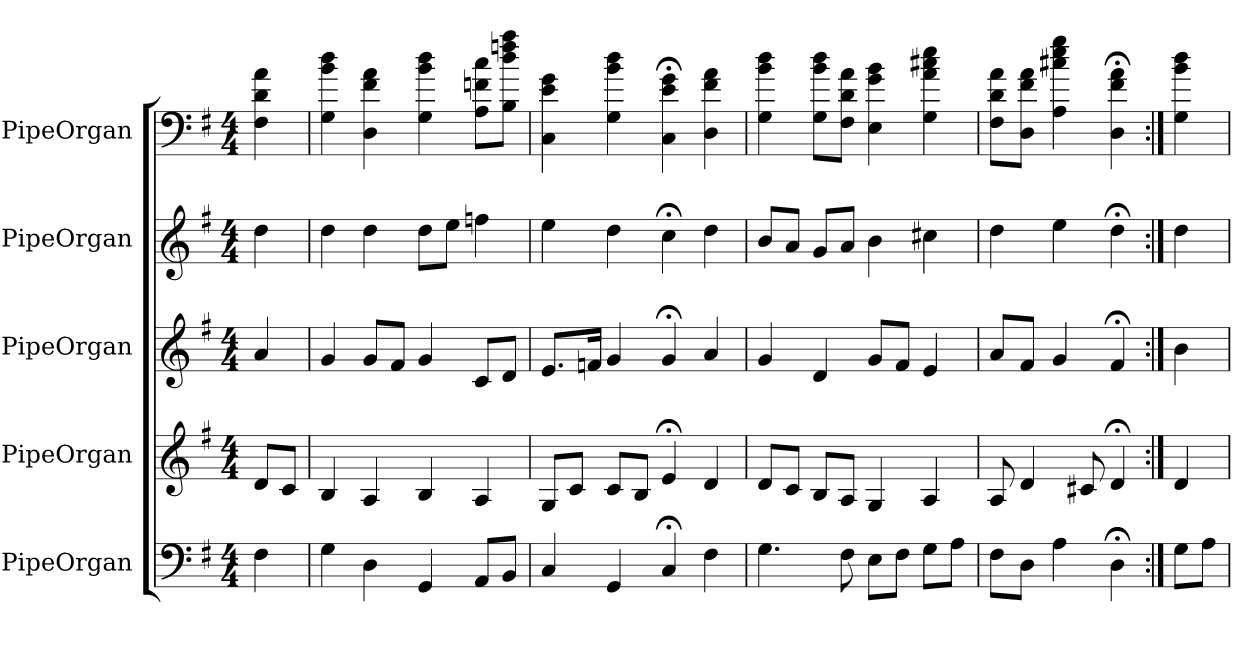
**kern	**kern	**kern	**kern	**kern
*part5	*part4	*part3	*part2	*part1
*staff5	*staff4	*staff3	*staff2	*staff1
*I"PipeOrgan	*I"PipeOrgan	*I"PipeOrgan	*I"PipeOrgan	*I"PipeOrgan
*k[f#]	*k[f#]	*k[f#]	*k[f#]	*k[f#]
*G:	*G:	*G:	*G:	*G:
*M4/4	*M4/4	*M4/4	*M4/4	*M4/4
*MM60	*MM60	*MM60	*MM60	*MM60
=	=	=	=	=
4F#	8dL	4a	4dd	4F# 4d 4a
.	8cJ	.	.	.
=1	=1	=1	=1	=1
4G	4B	4g	4dd	4G 4b 4dd
4D	4A	8gL	4dd	4D 4f# 4a
.	.	8f#J	.	.
4GG	4B	4g	8ddL	4G 4b 4dd
.	.	.	8eeJ	.
8AAL	4A	8cL	4ffn	8A 8fn 8ccL
8BBJ	.	8dJ	.	8B 8dd 8ffn 8aaJ
=2	=2	=2	=2	=2
4C	8GL	8.eL	4ee	4C 4e 4g
.	8cJ	.	.	.
.	.	16fnJk	.	.
4GG	8cL	4g	4dd	4G 4b 4dd
.	8BJ	.	.	.
4C;<	4e;<	4g;<	4cc;<	4C;< 4e;< 4g;<
4F#	4d	4a	4dd	4D 4f# 4a
=3	=3	=3	=3	=3
4.G	8dL	4g	8bL	4G 4b 4dd
.	8cJ	.	8aJ	.
.	8BL	4d	8gL	8G 8b 8ddL
8F#	8AJ	.	8aJ	8F# 8d 8aJ
8EL	4G	8gL	4b	4E 4g 4b
8F#J	.	8f#J	.	.
8GL	4A	4e	4cc#X	4G 4a 4cc#X 4ee
8AJ	.	.	.	.
=4	=4	=4	=4	=4
8F#L	8A	8aL	4dd	8F# 8d 8aL
8DJ	4d	8f#J	.	8D 8f# 8aJ
4A	.	4g	4ee	4A 4cc#X 4ee 4gg
.	8c#X	.	.	.
4D;<	4d;<	4f#;<	4dd;<	4D;< 4f#;< 4a;<
=:|!	=:|!	=:|!	=:|!	=:|!
8GL	4d	4b	4dd	4G 4b 4dd
8AJ	.	.	.	.
=	=	=	=	=
*-	*-	*-	*-	*-
